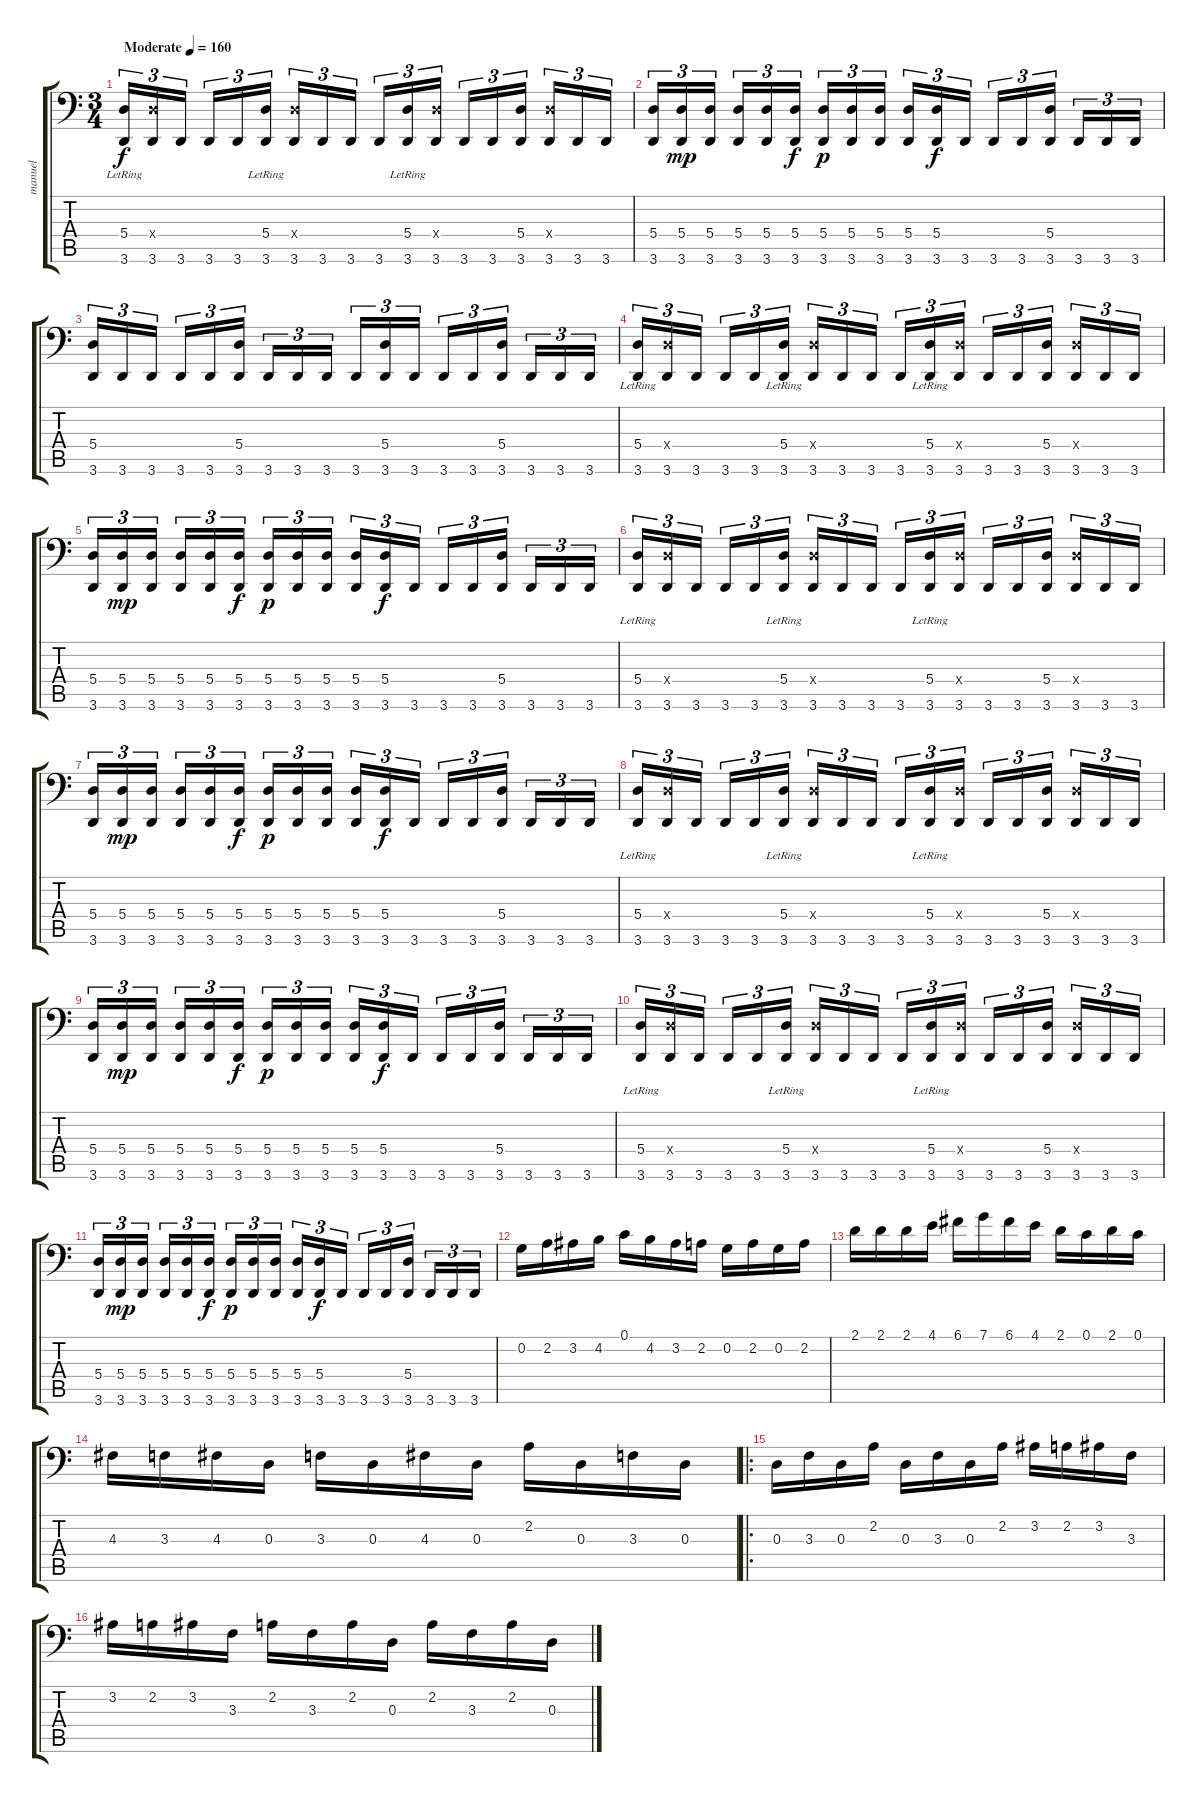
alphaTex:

\track ("manuel" "manuel") {instrument electricbassfinger}
\staff {score tabs}
\tuning (C3 G2 D2 A1 E1 B0) {hide}
\ts (3 4)
\tempo (160 "Moderate")
\clef f4
\ks c
(5.4{lr} 3.6).16{tu (3 2) dy f instrument electricbassfinger} (5.4{x} 3.6).16{tu (3 2)} 3.6.16{tu (3 2) beam splitsecondary} 3.6.16{tu (3 2)} 3.6.16{tu (3 2)} (5.4{lr} 3.6).16{tu (3 2)} (5.4{x} 3.6).16{tu (3 2)} 3.6.16{tu (3 2)} 3.6.16{tu (3 2) beam splitsecondary} 3.6.16{tu (3 2)} (5.4{lr} 3.6).16{tu (3 2)} (5.4{x} 3.6).16{tu (3 2)} 3.6.16{tu (3 2)} 3.6.16{tu (3 2)} (5.4 3.6).16{tu (3 2) beam splitsecondary} (5.4{x} 3.6).16{tu (3 2)} 3.6.16{tu (3 2)} 3.6.16{tu (3 2)} |
(5.4 3.6).16{tu (3 2)} (5.4 3.6).16{tu (3 2) dy mp} (5.4 3.6).16{tu (3 2) beam splitsecondary} (5.4 3.6).16{tu (3 2)} (5.4 3.6).16{tu (3 2)} (5.4 3.6).16{tu (3 2) dy f} (5.4 3.6).16{tu (3 2) dy p} (5.4 3.6).16{tu (3 2)} (5.4 3.6).16{tu (3 2) beam splitsecondary} (5.4 3.6).16{tu (3 2)} (5.4 3.6).16{tu (3 2) dy f} 3.6.16{tu (3 2)} 3.6.16{tu (3 2)} 3.6.16{tu (3 2)} (5.4 3.6).16{tu (3 2) beam splitsecondary} 3.6.16{tu (3 2)} 3.6.16{tu (3 2)} 3.6.16{tu (3 2)} |
(5.4 3.6).16{tu (3 2)} 3.6.16{tu (3 2)} 3.6.16{tu (3 2) beam splitsecondary} 3.6.16{tu (3 2)} 3.6.16{tu (3 2)} (5.4 3.6).16{tu (3 2)} 3.6.16{tu (3 2)} 3.6.16{tu (3 2)} 3.6.16{tu (3 2) beam splitsecondary} 3.6.16{tu (3 2)} (5.4 3.6).16{tu (3 2)} 3.6.16{tu (3 2)} 3.6.16{tu (3 2)} 3.6.16{tu (3 2)} (5.4 3.6).16{tu (3 2) beam splitsecondary} 3.6.16{tu (3 2)} 3.6.16{tu (3 2)} 3.6.16{tu (3 2)} |
(5.4{lr} 3.6).16{tu (3 2)} (5.4{x} 3.6).16{tu (3 2)} 3.6.16{tu (3 2) beam splitsecondary} 3.6.16{tu (3 2)} 3.6.16{tu (3 2)} (5.4{lr} 3.6).16{tu (3 2)} (5.4{x} 3.6).16{tu (3 2)} 3.6.16{tu (3 2)} 3.6.16{tu (3 2) beam splitsecondary} 3.6.16{tu (3 2)} (5.4{lr} 3.6).16{tu (3 2)} (5.4{x} 3.6).16{tu (3 2)} 3.6.16{tu (3 2)} 3.6.16{tu (3 2)} (5.4 3.6).16{tu (3 2) beam splitsecondary} (5.4{x} 3.6).16{tu (3 2)} 3.6.16{tu (3 2)} 3.6.16{tu (3 2)} |
(5.4 3.6).16{tu (3 2)} (5.4 3.6).16{tu (3 2) dy mp} (5.4 3.6).16{tu (3 2) beam splitsecondary} (5.4 3.6).16{tu (3 2)} (5.4 3.6).16{tu (3 2)} (5.4 3.6).16{tu (3 2) dy f} (5.4 3.6).16{tu (3 2) dy p} (5.4 3.6).16{tu (3 2)} (5.4 3.6).16{tu (3 2) beam splitsecondary} (5.4 3.6).16{tu (3 2)} (5.4 3.6).16{tu (3 2) dy f} 3.6.16{tu (3 2)} 3.6.16{tu (3 2)} 3.6.16{tu (3 2)} (5.4 3.6).16{tu (3 2) beam splitsecondary} 3.6.16{tu (3 2)} 3.6.16{tu (3 2)} 3.6.16{tu (3 2)} |
(5.4{lr} 3.6).16{tu (3 2)} (5.4{x} 3.6).16{tu (3 2)} 3.6.16{tu (3 2) beam splitsecondary} 3.6.16{tu (3 2)} 3.6.16{tu (3 2)} (5.4{lr} 3.6).16{tu (3 2)} (5.4{x} 3.6).16{tu (3 2)} 3.6.16{tu (3 2)} 3.6.16{tu (3 2) beam splitsecondary} 3.6.16{tu (3 2)} (5.4{lr} 3.6).16{tu (3 2)} (5.4{x} 3.6).16{tu (3 2)} 3.6.16{tu (3 2)} 3.6.16{tu (3 2)} (5.4 3.6).16{tu (3 2) beam splitsecondary} (5.4{x} 3.6).16{tu (3 2)} 3.6.16{tu (3 2)} 3.6.16{tu (3 2)} |
(5.4 3.6).16{tu (3 2)} (5.4 3.6).16{tu (3 2) dy mp} (5.4 3.6).16{tu (3 2) beam splitsecondary} (5.4 3.6).16{tu (3 2)} (5.4 3.6).16{tu (3 2)} (5.4 3.6).16{tu (3 2) dy f} (5.4 3.6).16{tu (3 2) dy p} (5.4 3.6).16{tu (3 2)} (5.4 3.6).16{tu (3 2) beam splitsecondary} (5.4 3.6).16{tu (3 2)} (5.4 3.6).16{tu (3 2) dy f} 3.6.16{tu (3 2)} 3.6.16{tu (3 2)} 3.6.16{tu (3 2)} (5.4 3.6).16{tu (3 2) beam splitsecondary} 3.6.16{tu (3 2)} 3.6.16{tu (3 2)} 3.6.16{tu (3 2)} |
(5.4{lr} 3.6).16{tu (3 2)} (5.4{x} 3.6).16{tu (3 2)} 3.6.16{tu (3 2) beam splitsecondary} 3.6.16{tu (3 2)} 3.6.16{tu (3 2)} (5.4{lr} 3.6).16{tu (3 2)} (5.4{x} 3.6).16{tu (3 2)} 3.6.16{tu (3 2)} 3.6.16{tu (3 2) beam splitsecondary} 3.6.16{tu (3 2)} (5.4{lr} 3.6).16{tu (3 2)} (5.4{x} 3.6).16{tu (3 2)} 3.6.16{tu (3 2)} 3.6.16{tu (3 2)} (5.4 3.6).16{tu (3 2) beam splitsecondary} (5.4{x} 3.6).16{tu (3 2)} 3.6.16{tu (3 2)} 3.6.16{tu (3 2)} |
(5.4 3.6).16{tu (3 2)} (5.4 3.6).16{tu (3 2) dy mp} (5.4 3.6).16{tu (3 2) beam splitsecondary} (5.4 3.6).16{tu (3 2)} (5.4 3.6).16{tu (3 2)} (5.4 3.6).16{tu (3 2) dy f} (5.4 3.6).16{tu (3 2) dy p} (5.4 3.6).16{tu (3 2)} (5.4 3.6).16{tu (3 2) beam splitsecondary} (5.4 3.6).16{tu (3 2)} (5.4 3.6).16{tu (3 2) dy f} 3.6.16{tu (3 2)} 3.6.16{tu (3 2)} 3.6.16{tu (3 2)} (5.4 3.6).16{tu (3 2) beam splitsecondary} 3.6.16{tu (3 2)} 3.6.16{tu (3 2)} 3.6.16{tu (3 2)} |
(5.4{lr} 3.6).16{tu (3 2)} (5.4{x} 3.6).16{tu (3 2)} 3.6.16{tu (3 2) beam splitsecondary} 3.6.16{tu (3 2)} 3.6.16{tu (3 2)} (5.4{lr} 3.6).16{tu (3 2)} (5.4{x} 3.6).16{tu (3 2)} 3.6.16{tu (3 2)} 3.6.16{tu (3 2) beam splitsecondary} 3.6.16{tu (3 2)} (5.4{lr} 3.6).16{tu (3 2)} (5.4{x} 3.6).16{tu (3 2)} 3.6.16{tu (3 2)} 3.6.16{tu (3 2)} (5.4 3.6).16{tu (3 2) beam splitsecondary} (5.4{x} 3.6).16{tu (3 2)} 3.6.16{tu (3 2)} 3.6.16{tu (3 2)} |
(5.4 3.6).16{tu (3 2)} (5.4 3.6).16{tu (3 2) dy mp} (5.4 3.6).16{tu (3 2) beam splitsecondary} (5.4 3.6).16{tu (3 2)} (5.4 3.6).16{tu (3 2)} (5.4 3.6).16{tu (3 2) dy f} (5.4 3.6).16{tu (3 2) dy p} (5.4 3.6).16{tu (3 2)} (5.4 3.6).16{tu (3 2) beam splitsecondary} (5.4 3.6).16{tu (3 2)} (5.4 3.6).16{tu (3 2) dy f} 3.6.16{tu (3 2)} 3.6.16{tu (3 2)} 3.6.16{tu (3 2)} (5.4 3.6).16{tu (3 2) beam splitsecondary} 3.6.16{tu (3 2)} 3.6.16{tu (3 2)} 3.6.16{tu (3 2)} |
0.2.16{volume 14 instrument electricbassfinger} 2.2.16 3.2.16 4.2.16 0.1.16 4.2.16 3.2.16 2.2.16 0.2.16 2.2.16 0.2.16 2.2.16 |
2.1.16 2.1.16 2.1.16 4.1.16 6.1.16 7.1.16 6.1.16 4.1.16 2.1.16 0.1.16 2.1.16 0.1.16 |
4.3.16 3.3.16 4.3.16 0.3.16 3.3.16 0.3.16 4.3.16 0.3.16 2.2.16 0.3.16 3.3.16 0.3.16 |
\ro
0.3.16 3.3.16 0.3.16 2.2.16 0.3.16 3.3.16 0.3.16 2.2.16 3.2.16 2.2.16 3.2.16 3.3.16 |
3.2.16 2.2.16 3.2.16 3.3.16 2.2.16 3.3.16 2.2.16 0.3.16 2.2.16 3.3.16 2.2.16 0.3.16
